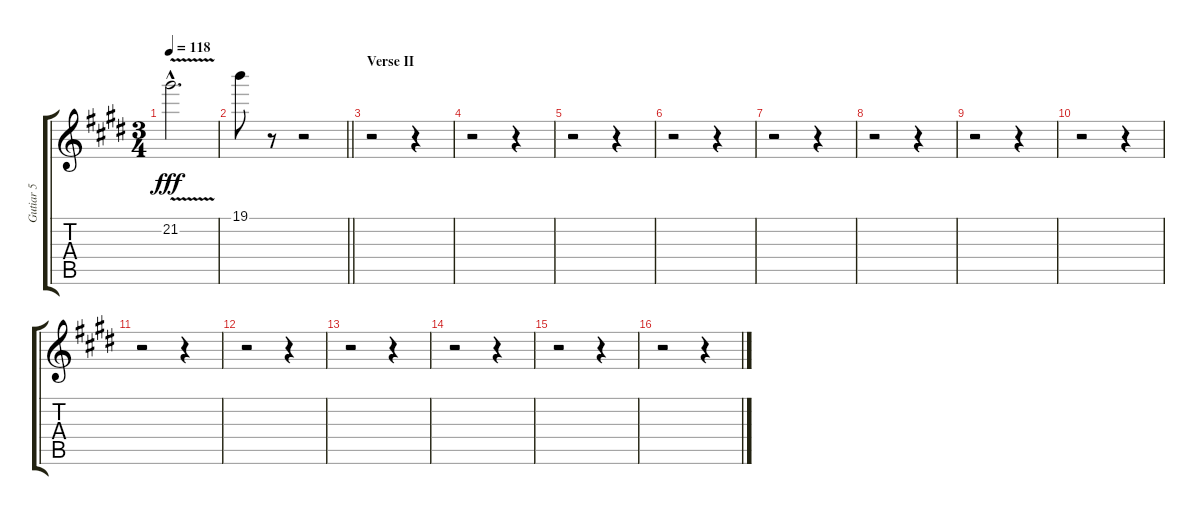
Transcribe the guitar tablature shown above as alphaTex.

\track ("Gutiar 5" "Gutiar 5") {instrument distortionguitar}
\staff {score tabs}
\tuning (E4 B3 G3 D3 A2 E2) {hide}
\ts (3 4)
\tempo 118
\clef g2
\ks e
21.2{v hac}.2{d dy fff} |
\barLineRight lightlight
19.1.8 r.8 r.2 |
\section ("" "Verse II")
r.2 r.4 |
r.2 r.4 |
r.2 r.4 |
r.2 r.4 |
r.2 r.4 |
r.2 r.4 |
r.2 r.4 |
r.2 r.4 |
r.2 r.4 |
r.2 r.4 |
r.2 r.4 |
r.2 r.4 |
r.2 r.4 |
r.2 r.4
